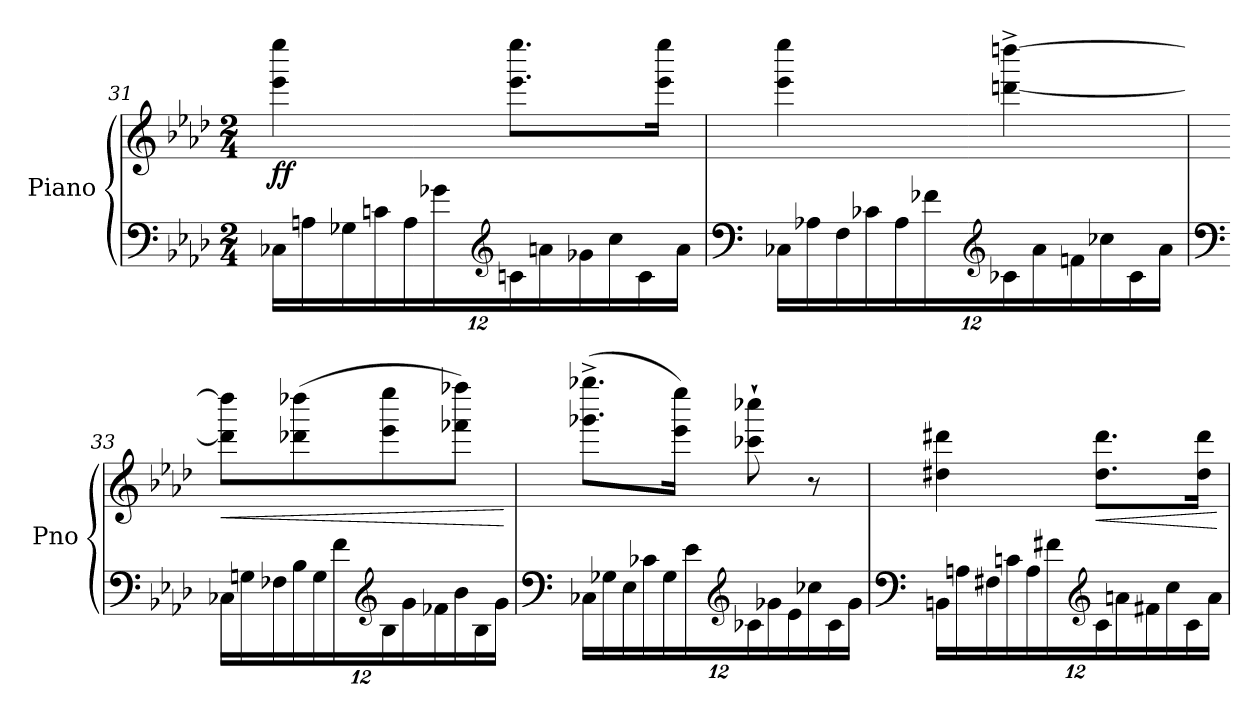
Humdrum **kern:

**kern	**kern	**dynam
*part1	*part1	*part1
*staff2	*staff1	*staff1/2
*I"Piano	*	*
*I'Pno	*	*
*clefF4	*clefG2	*
*k[b-e-a-d-]	*k[b-e-a-d-]	*
*M2/4	*M2/4	*
*Xbrackettup	*	*
=31	=31	=31
!	!	!LO:DY:b
24C-X\LL	4eee-\ 4eeee-\	ff
24An\	.	.
24G-X\	.	.
24cn\	.	.
24A\	.	.
24g-X\	.	.
*clefG2	*	*
24cn\	8.eee-\ 8.eeee-\L	.
24an\	.	.
24g-X\	.	.
24cc\	.	.
24c\	.	.
.	16eee-\ 16eeee-\Jk	.
24a\JJ	.	.
=32	=32	=32
*clefF4	*	*
24C-X\LL	4eee-\ 4eeee-\	.
24A-X\	.	.
24F\	.	.
24c-X\	.	.
24A-\	.	.
24f-X\	.	.
*clefG2	*	*
24c-X\	[4dddn\^ [4ddddn\^	.
24a-\	.	.
24fn\	.	.
24cc-X\	.	.
24c-\	.	.
24a-\JJ	.	.
!!LO:LB:g=z
=33	=33	=33
*clefF4	*	*
!	!	!LO:HP:b
24C-X\LL	8ddd\] 8dddd\]L	<
24Gn\	.	.
24F-X\	.	.
24B-\	(8ddd-X\ 8dddd-X\	.
24G\	.	.
24f\	.	.
*clefG2	*	*
24B-\	8eee-\ 8eeee-\	.
24g\	.	.
24f-X\	.	.
24b-\	8fff-X\ 8ffff-X\J)	.
24B-\	.	.
24g\JJ	.	.
.	.	[
=34	=34	=34
*clefF4	*	*
24C-X\LL	(8.ggg-X\^ 8.gggg-X\^L	.
24G-X\	.	.
24E-\	.	.
24c-X\	.	.
24G-\	.	.
.	16eee-\ 16eeee-\Jk)	.
24e-\	.	.
*clefG2	*	*
24c-X\	8ccc-X\` 8cccc-X\`	.
24g-X\	.	.
24e-\	.	.
24cc-X\	8r	.
24c-\	.	.
24g-\JJ	.	.
=35	=35	=35
*clefF4	*	*
24BBn\LL	4dd#X\ 4ddd#X\	.
24An\	.	.
24F#X\	.	.
24cn\	.	.
24A\	.	.
24f#X\	.	.
*clefG2	*	*
!	!	!LO:HP:b
24c\	8.dd#\ 8.ddd#\L	<
24an\	.	.
24f#X\	.	.
24cc\	.	.
24c\	.	.
.	16dd#\ 16ddd#\Jk	.
24a\JJ	.	.
.	.	[
=	=	=
*-	*-	*-
